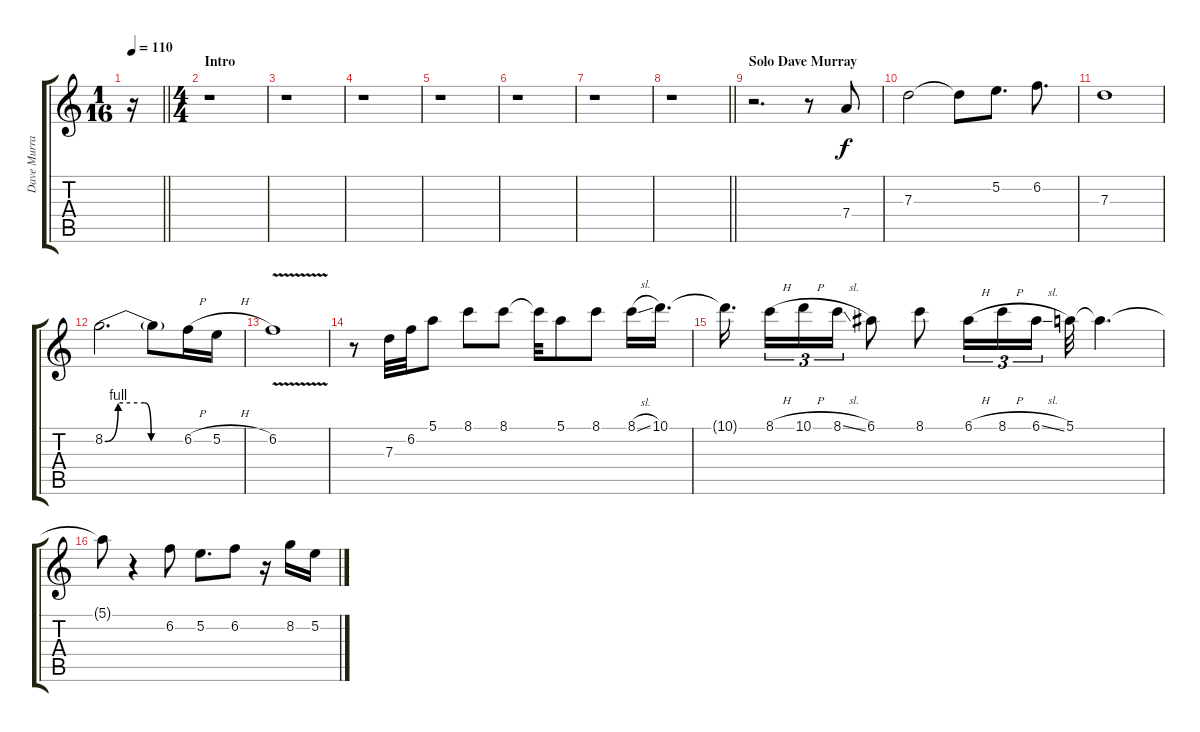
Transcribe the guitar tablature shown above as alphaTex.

\track ("Dave Murray" "Dave Murra") {instrument distortionguitar}
\staff {score tabs}
\tuning (E4 B3 G3 D3 A2 E2) {hide}
\ts (1 16)
\tempo 110
\clef g2
\barLineRight lightlight
\ks c
r.16{dy f instrument distortionguitar} |
\ts (4 4)
\section ("" "Intro")
r.1 |
r.1 |
r.1 |
r.1 |
r.1 |
r.1 |
\barLineRight lightlight
r.1 |
\section ("" "Solo Dave Murray")
r.2{d volume 14} r.8 7.4.8 |
7.3.2 7.3{t}.8 5.2.8{d} 6.2.8{d} |
7.3.1 |
8.2{be (custom 0 0 10 4 30 4 35 0 60 0)}.2{d} 8.2{t}.8 6.2{h}.16 5.2{h}.16 |
6.2{v}.1 |
r.8 7.3.32 6.2.32 5.1.8 8.1.8 8.1.8 8.1{t}.32 5.1.8 8.1.8 8.1{sl}.16 10.1.16{d} |
10.1{t}.16{d beam splitsecondary} 8.1{h}.16{tu (3 2)} 10.1{h}.16{tu (3 2)} 8.1{sl}.16{tu (3 2)} 6.1.8 8.1.8 6.1{h}.16{tu (3 2)} 8.1{h}.16{tu (3 2)} 6.1{sl}.16{tu (3 2) beam splitsecondary} 5.1.32 5.1{t}.4{d} |
5.1{t}.8 r.4 6.2.8 5.2.8{d} 6.2.8 r.16 8.2.16 5.2.16
